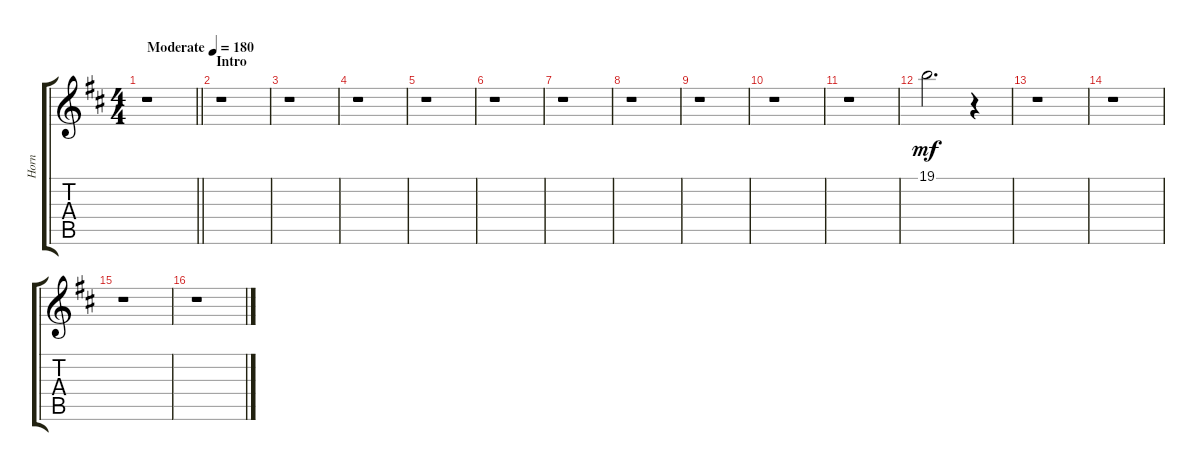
\track ("Horn" "Horn") {instrument englishhorn}
\staff {score tabs}
\tuning (E4 B3 G3 D3 A2 E2) {hide}
\ts (4 4)
\tempo (180 "Moderate")
\clef g2
\barLineRight lightlight
\ks bminor
r.1{dy mf instrument englishhorn} |
\section ("" "Intro")
r.1 |
r.1 |
r.1 |
r.1 |
r.1 |
r.1 |
r.1 |
r.1 |
r.1 |
r.1 |
19.1.2{d} r.4 |
r.1 |
r.1 |
r.1 |
r.1
